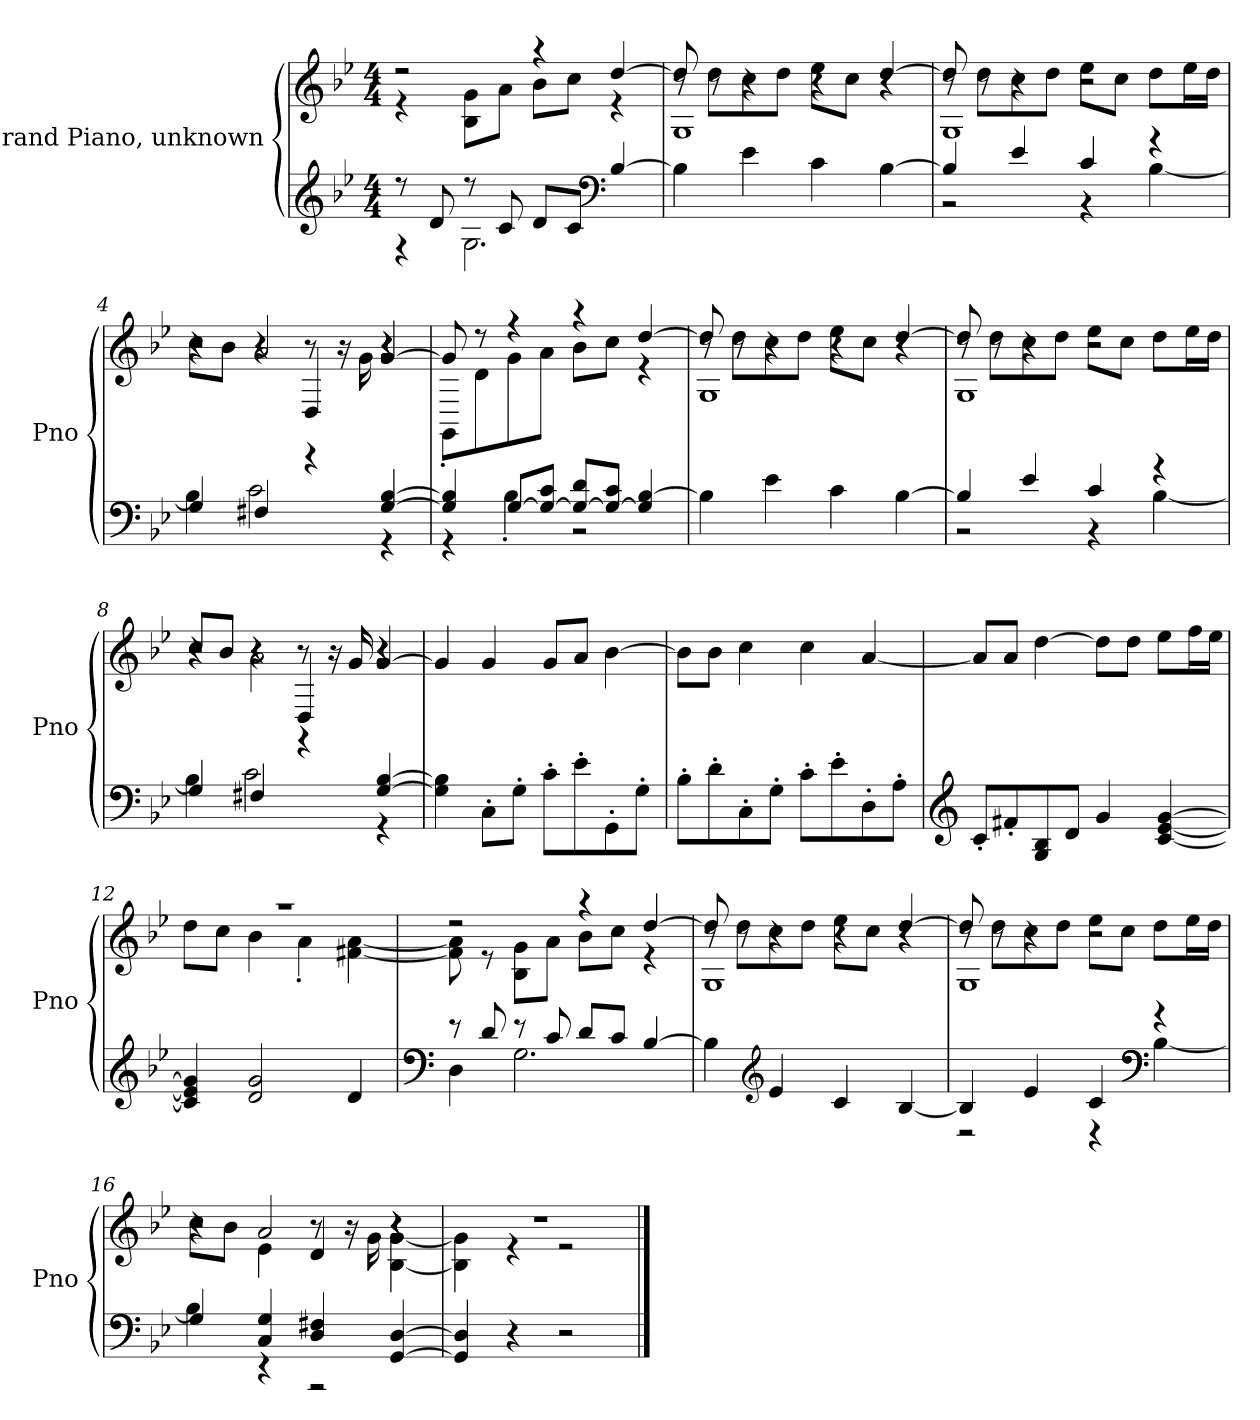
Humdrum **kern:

**kern	**kern
*part1	*part1
*staff2	*staff1
*I"Grand Piano, unknown	*
*I'Pno	*
*clefG2	*clefG2
*k[b-e-]	*k[b-e-]
*M4/4	*M4/4
*MM120	*MM120
=1	=1
*^	*^
8r	4r	2r	4r
8d/	.	.	.
8r	2.G\	.	8B-\ 8g\L
8c/	.	.	8a\J
8d/L	.	4r	8b-\L
8c/J	.	.	8cc\J
*clefF4	*	*	*
[4B-/	.	[4dd/	4r
*v	*v	*	*
=2	=2	=2
*	*	*^
4B-\]	8dd/]	8r	1G
.	8r	8dd\L	.
4e-\	4r	8cc\	.
.	.	8dd\J	.
4c\	4r	8ee-\L	.
.	.	8cc\J	.
[4B-\	[4dd/	4r	.
=3	=3	=3	=3
*^	*	*	*
4B-/]	2r	8dd/]	8r	1G
.	.	8r	8dd\L	.
4e-/	.	4r	8cc\	.
.	.	.	8dd\J	.
4c/	4r	2r	8ee-\L	.
.	.	.	8cc\J	.
4r	[4B-\	.	8dd\L	.
.	.	.	16ee-\L	.
.	.	.	16dd\JJ	.
=4	=4	=4	=4	=4
4G/	4B-\]	4r	8cc\L	2r
.	.	.	8b-\J	.
4F#X/	2c\	2a/	4r	.
4r	.	.	8r	4D/
.	.	.	16r	.
.	.	.	16g\	.
[4G/ [4B-/	4r	[4g/	4r	4r
*	*	*	*v	*v
!!LO:LB:g=z
=5	=5	=5	=5
4G/] 4B-/]	4r	8g/]	8GG'\L
.	.	8r	8d\
[8G/L	4B-'\	4r	8g\
8G/_ 8c/J	.	.	8a\J
8G/_ 8d/L	2r	4r	8b-\L
8G/_ 8c/J	.	.	8cc\J
4G/] [4B-/	.	[4dd/	4r
*v	*v	*	*
=6	=6	=6
*	*	*^
4B-\]	8dd/]	8r	1G
.	8r	8dd\L	.
4e-\	4r	8cc\	.
.	.	8dd\J	.
4c\	4r	8ee-\L	.
.	.	8cc\J	.
[4B-\	[4dd/	4r	.
=7	=7	=7	=7
*^	*	*	*
4B-/]	2r	8dd/]	8r	1G
.	.	8r	8dd\L	.
4e-/	.	4r	8cc\	.
.	.	.	8dd\J	.
4c/	4r	2r	8ee-\L	.
.	.	.	8cc\J	.
4r	[4B-\	.	8dd\L	.
.	.	.	16ee-\L	.
.	.	.	16dd\JJ	.
=8	=8	=8	=8	=8
4G/	4B-\]	8cc/L	4r	2r
.	.	8b-/J	.	.
4F#X/	2c\	4r	2a\	.
4r	.	8r	.	4D/
.	.	16r	.	.
.	.	16g/	.	.
[4G/ [4B-/	4r	[4g/	4r	4r
*v	*v	*	*	*
*	*v	*v	*v
=9	=9
4G\] 4B-\]	4g/]
8C'\L	4g/
8G'\J	.
8c'\L	8g/L
8e-'\	8a/J
8GG'\	[4b-\
8G'\J	.
!!LO:LB:g=z
=10	=10
8B-'\L	8b-\L]
8d'\	8b-\J
8C'\	4cc\
8G'\J	.
8c'\L	4cc\
8e-'\	.
8D'\	[4a/
8A'\J	.
=11	=11
*clefG2	*
8c'/L	8a/L]
8f#X'/	8a/J
8G/ 8B-/	[4dd\
8d/J	.
4g/	8dd\L]
.	8dd\J
[4c/ [4e-/ [4g/	8ee-\L
.	16ff\L
.	16ee-\JJ
=12	=12
*	*^
4c/] 4e-/] 4g/]	1r	8dd\L
.	.	8cc\J
2d/ 2g/	.	4b-\
.	.	4a'\
4d/	.	[4f#X\ [4a\
=13	=13	=13
*clefF4	*	*
*^	*	*
8r	4D\	2r	8f#\] 8a\]
8d/	.	.	8r
8r	2.G\	.	8B-\ 8g\L
8c/	.	.	8a\J
8d/L	.	4r	8b-\L
8c/J	.	.	8cc\J
[4B-/	.	[4dd/	4r
*v	*v	*	*
!!LO:LB:g=z
=14	=14	=14
*	*	*^
4B-\]	8dd/]	8r	1G
.	8r	8dd\L	.
*clefG2	*	*	*
4e-/	4r	8cc\	.
.	.	8dd\J	.
4c/	4r	8ee-\L	.
.	.	8cc\J	.
[4B-/	[4dd/	4r	.
=15	=15	=15	=15
*^	*	*	*
4B-/]	2r	8dd/]	8r	1G
.	.	8r	8dd\L	.
4e-/	.	4r	8cc\	.
.	.	.	8dd\J	.
4c/	4r	2r	8ee-\L	.
.	.	.	8cc\J	.
*clefF4	*	*	*	*
4r	[4B-\	.	8dd\L	.
.	.	.	16ee-\L	.
.	.	.	16dd\JJ	.
=16	=16	=16	=16	=16
4G/	4B-\]	4r	8cc\L	2r
.	.	.	8b-\J	.
4C/ 4G/	4r	2a/	4e-\	.
4D/ 4F#X/	2r	.	8r	4d/
.	.	.	16r	.
.	.	.	16g\	.
[4GG/ [4D/	.	4r	[4B-\ [4g\	4r
*v	*v	*	*	*
*	*	*v	*v
=17	=17	=17
4GG/] 4D/]	1r	4B-\] 4g\]
4r	.	4r
2r	.	2r
*	*v	*v
==	==
*-	*-
